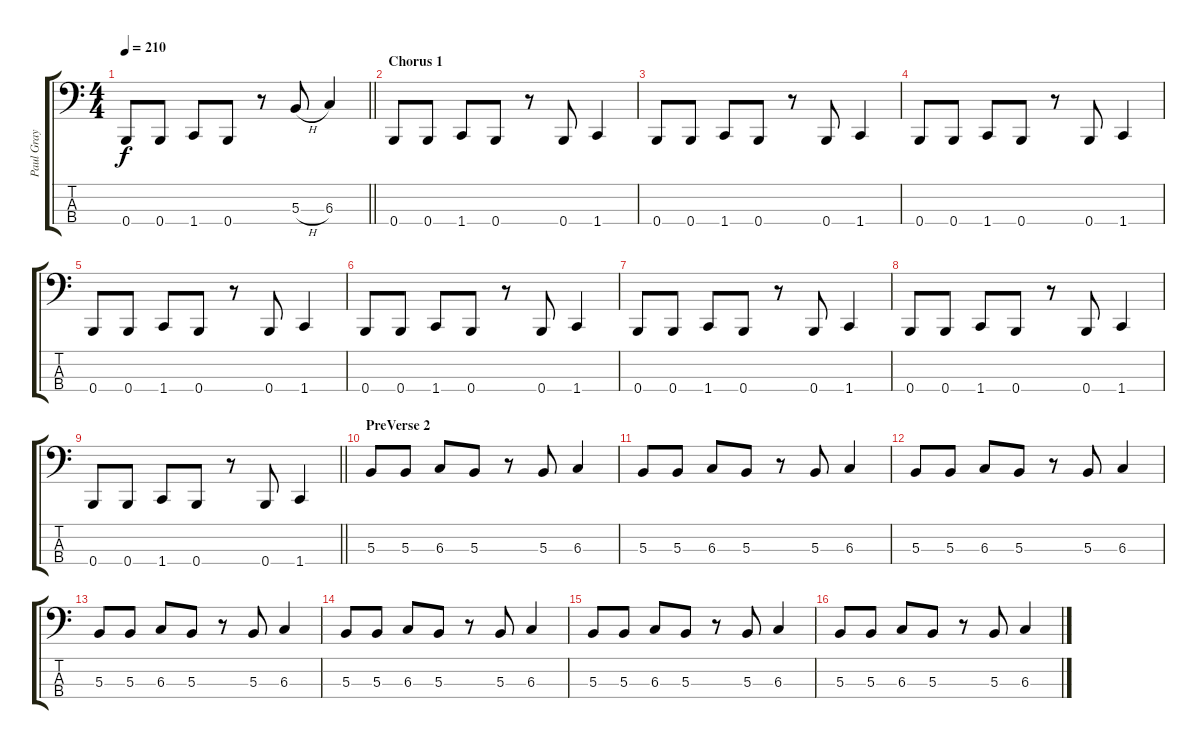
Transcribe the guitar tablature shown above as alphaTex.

\track ("Paul Gray" "Paul Gray") {instrument electricbasspick}
\staff {score tabs}
\tuning (E2 B1 Gb1 B0) {hide}
\ts (4 4)
\tempo 210
\clef f4
\barLineRight lightlight
\ks c
0.4.8{dy f} 0.4.8 1.4.8 0.4.8 r.8 5.3{h}.8 6.3.4 |
\section ("" "Chorus 1")
0.4.8 0.4.8 1.4.8 0.4.8 r.8 0.4.8 1.4.4 |
0.4.8 0.4.8 1.4.8 0.4.8 r.8 0.4.8 1.4.4 |
0.4.8 0.4.8 1.4.8 0.4.8 r.8 0.4.8 1.4.4 |
0.4.8 0.4.8 1.4.8 0.4.8 r.8 0.4.8 1.4.4 |
0.4.8 0.4.8 1.4.8 0.4.8 r.8 0.4.8 1.4.4 |
0.4.8 0.4.8 1.4.8 0.4.8 r.8 0.4.8 1.4.4 |
0.4.8 0.4.8 1.4.8 0.4.8 r.8 0.4.8 1.4.4 |
\barLineRight lightlight
0.4.8 0.4.8 1.4.8 0.4.8 r.8 0.4.8 1.4.4 |
\section ("" "PreVerse 2")
5.3.8 5.3.8 6.3.8 5.3.8 r.8 5.3.8 6.3.4 |
5.3.8 5.3.8 6.3.8 5.3.8 r.8 5.3.8 6.3.4 |
5.3.8 5.3.8 6.3.8 5.3.8 r.8 5.3.8 6.3.4 |
5.3.8 5.3.8 6.3.8 5.3.8 r.8 5.3.8 6.3.4 |
5.3.8 5.3.8 6.3.8 5.3.8 r.8 5.3.8 6.3.4 |
5.3.8 5.3.8 6.3.8 5.3.8 r.8 5.3.8 6.3.4 |
5.3.8 5.3.8 6.3.8 5.3.8 r.8 5.3.8 6.3.4
